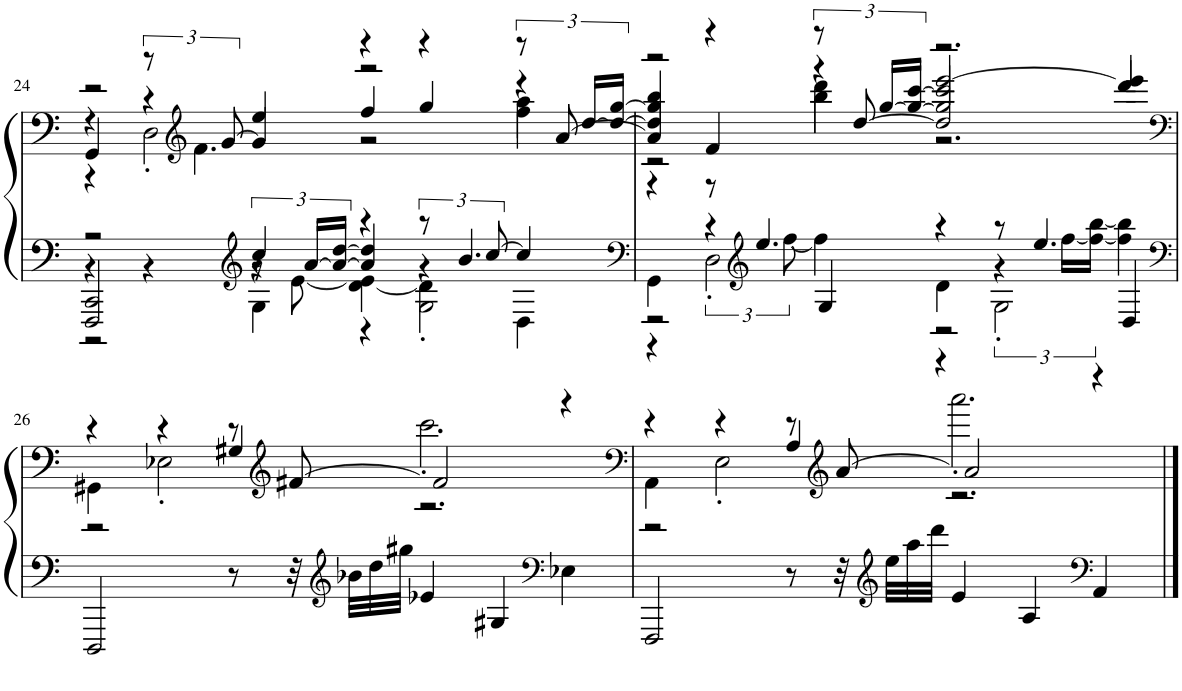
**kern	**kern
*part1	*part1
*staff2	*staff1
*I"Piano	*
*I'Pno.	*
!!LO:PB:g=z
*clefF4	*clefF4
*k[]	*k[]
*M6/4	*M6/4
=24	=24
*^	*^
*	*^	*	*^
*	*	*^	*	*	*^
2r	4r	2FFF/ 2CC/	2r	2r	4r	4GG/	4r
.	4r	.	.	.	8r	6r	2D'\
*	*	*	*	*clefG2	*	*	*
.	.	.	.	.	4.f\	.	.
.	.	.	.	.	.	[12g/	.
*clefG2	*	*	*	*	*	*	*
4cc/	8r	6r	4G\	4ee/	.	4g/]	.
.	[8e\	.	.	.	.	.	.
.	.	[24a/LL	.	.	.	.	.
.	.	24a/_ [24dd/JJ	.	.	.	.	.
4r	[4d\ 4e\]	4a/] 4dd/]	4r	4r	2r	4ff/	2r
8r	4d\]	6r	2G'\	4r	.	4gg/	.
4.b/	.	.	.	.	.	.	.
.	.	[12cc/	.	.	.	.	.
.	4D\	4cc/]	.	8r	4aa\	6r	4ff\
.	.	.	.	[8a/	.	.	.
.	.	.	.	.	.	[24dd/LL	.
.	.	.	.	.	.	24dd/_ [24gg/JJ	.
=25	=25	=25	=25	=25	=25	=25	=25
*clefF4	*	*	*	*	*	*	*
4r	4GG\	2r	4r	4a/]	2r	4dd/] 4gg/] 4bb/	2r
8r	6r	.	2D'\	4r	.	4f/	.
*clefG2	*	*	*	*	*	*	*
4.ee/	.	.	.	.	.	.	.
.	[12ff\	.	.	.	.	.	.
.	4ff\]	4G/	.	8r	4ddd\	6r	4bb\
.	.	.	.	[8dd/	.	.	.
.	.	.	.	.	.	[24gg/LL	.
.	.	.	.	.	.	24gg/_ [24ccc/JJ	.
4r	4d\	2r	4r	2dd/] [2eee/	2.r	2gg/] 2ccc/]	2.r
8r	6r	.	2G'\	.	.	.	.
4.ee/	.	.	.	.	.	.	.
.	[24ff\LL	.	.	.	.	.	.
.	24ff\_ [24bb\JJ	.	.	.	.	.	.
.	4ff\] 4bb\]	4D/	.	4eee/]	.	4ddd/	.
*v	*v	*v	*v	*	*	*	*
*	*v	*v	*v	*v
!!LO:LB:g=z
=26	=26
*clefF4	*clefF4
*	*^
*	*	*^
2DDD/	4r	4GG#X\	2r
.	4r	2E-X'\	.
8r	8r	.	4G#X/
*	*clefG2	*	*
32r	[8f#X/	.	.
*clefG2	*	*	*
32b-X\LLL	.	.	.
32dd\	.	.	.
32gg#X\JJJ	.	.	.
4e-X/	2f#/]	2.ccc'\	2.r
4G#X/	.	.	.
*clefF4	*	*	*
4E-X\	4r	.	.
=27	=27	=27	=27
*	*clefF4	*	*
2FFF/	4r	4AA\	2r
.	4r	2E'\	.
8r	8r	.	4A/
*	*clefG2	*	*
32r	[8a/	.	.
*clefG2	*	*	*
32ee\LLL	.	.	.
32aa\	.	.	.
32ddd\JJJ	.	.	.
4e/	2a/]	2.aaa'\	2.r
4A/	.	.	.
*clefF4	*	*	*
4AA/	4r	.	.
*	*v	*v	*v
==	==
*-	*-
